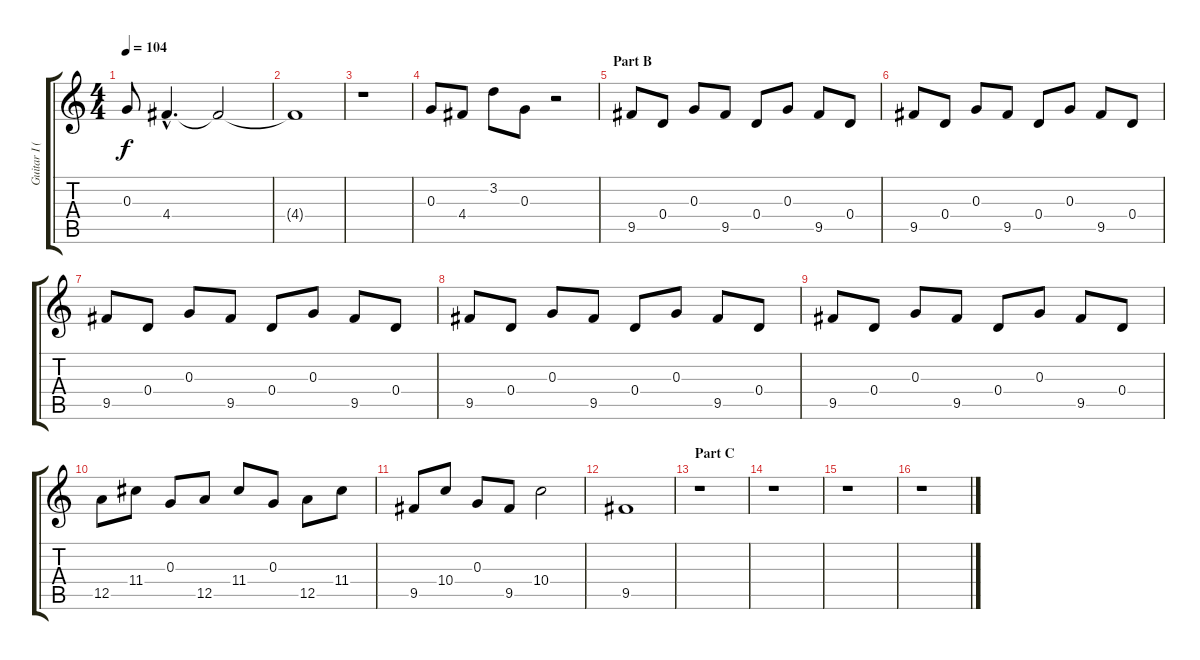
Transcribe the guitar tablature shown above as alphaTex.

\track ("Guitar I (Kaoru)" "Guitar I (") {instrument distortionguitar}
\staff {score tabs}
\tuning (E4 B3 G3 D3 A2 E2) {hide}
\ts (4 4)
\tempo 104
\clef g2
\ks c
0.3.8{dy f} 4.4{hac}.4{d} 4.4{t}.2 |
4.4{t}.1 |
r.1 |
0.3.8 4.4.8 3.2.8 0.3.8 r.2 |
\section ("" "Part B")
9.5.8 0.4.8 0.3.8 9.5.8 0.4.8 0.3.8 9.5.8 0.4.8 |
9.5.8 0.4.8 0.3.8 9.5.8 0.4.8 0.3.8 9.5.8 0.4.8 |
9.5.8 0.4.8 0.3.8 9.5.8 0.4.8 0.3.8 9.5.8 0.4.8 |
9.5.8 0.4.8 0.3.8 9.5.8 0.4.8 0.3.8 9.5.8 0.4.8 |
9.5.8 0.4.8 0.3.8 9.5.8 0.4.8 0.3.8 9.5.8 0.4.8 |
12.5.8 11.4.8 0.3.8 12.5.8 11.4.8 0.3.8 12.5.8 11.4.8 |
9.5.8 10.4.8 0.3.8 9.5.8 10.4.2 |
9.5.1 |
\section ("" "Part C")
r.1 |
r.1 |
r.1 |
r.1
